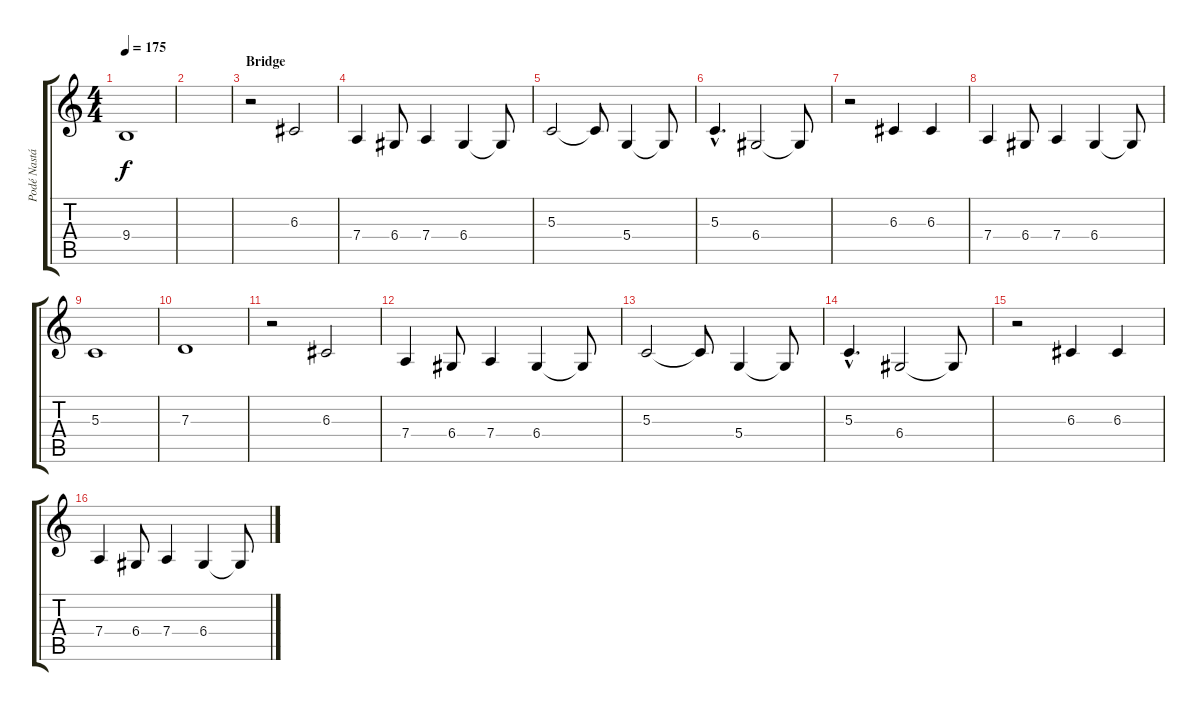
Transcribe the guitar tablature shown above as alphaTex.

\track ("Podé Nastácia" "Podé Nastá") {instrument lead5charang}
\staff {score tabs}
\tuning (E4 B3 G3 D3 A2 E2) {hide}
\ts (4 4)
\tempo 175
\clef g2
\ks c
9.4.1{dy f} |
|
\section ("" "Bridge")
r.2 6.3.2 |
7.4.4 6.4.8 7.4.4 6.4.4 6.4{t}.8 |
5.3.2 5.3{t}.8 5.4.4 5.4{t}.8 |
5.3{hac}.4{d} 6.4.2 6.4{t}.8 |
r.2 6.3.4 6.3.4 |
7.4.4 6.4.8 7.4.4 6.4.4 6.4{t}.8 |
5.3.1 |
7.3.1 |
r.2 6.3.2 |
7.4.4 6.4.8 7.4.4 6.4.4 6.4{t}.8 |
5.3.2 5.3{t}.8 5.4.4 5.4{t}.8 |
5.3{hac}.4{d} 6.4.2 6.4{t}.8 |
r.2 6.3.4 6.3.4 |
7.4.4 6.4.8 7.4.4 6.4.4 6.4{t}.8
